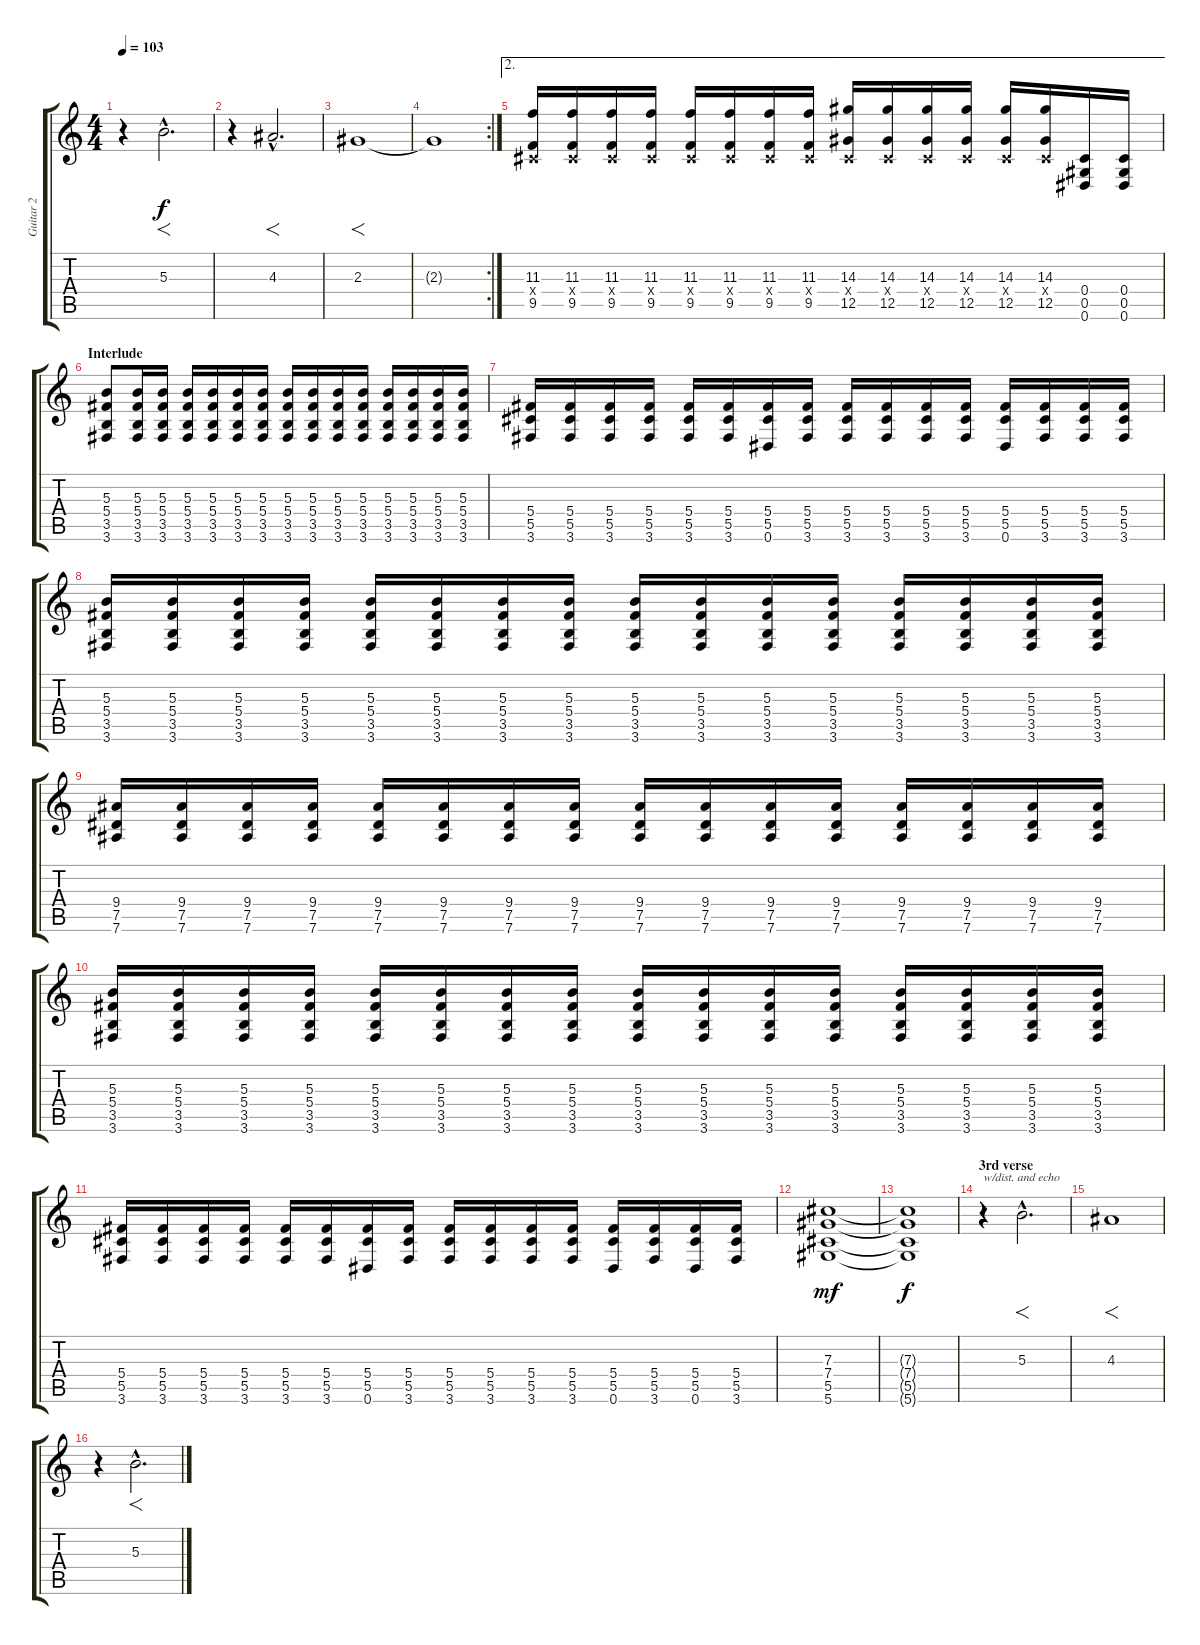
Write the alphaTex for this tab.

\track ("Guitar 2" "Guitar 2") {instrument distortionguitar}
\staff {score tabs}
\tuning (Eb4 Bb3 Gb3 Db3 Ab2 Eb2) {hide}
\ts (4 4)
\tempo 103
\clef g2
\ks c
r.4{dy f} 5.3{hac}.2{f d} |
r.4 4.3{hac}.2{f d} |
2.3.1{f} |
\rc 2
2.3{t}.1 |
\ae 2
(11.3 0.4{x} 9.5).16 (11.3 0.4{x} 9.5).16 (11.3 0.4{x} 9.5).16 (11.3 0.4{x} 9.5).16 (11.3 0.4{x} 9.5).16 (11.3 0.4{x} 9.5).16 (11.3 0.4{x} 9.5).16 (11.3 0.4{x} 9.5).16 (14.3 0.4{x} 12.5).16 (14.3 0.4{x} 12.5).16 (14.3 0.4{x} 12.5).16 (14.3 0.4{x} 12.5).16 (14.3 0.4{x} 12.5).16 (14.3 0.4{x} 12.5).16 (0.4 0.5 0.6).16 (0.4 0.5 0.6).16 |
\section ("" "Interlude")
(5.3 5.4 3.5 3.6).8 (5.3 5.4 3.5 3.6).16 (5.3 5.4 3.5 3.6).16 (5.3 5.4 3.5 3.6).16 (5.3 5.4 3.5 3.6).16 (5.3 5.4 3.5 3.6).16 (5.3 5.4 3.5 3.6).16 (5.3 5.4 3.5 3.6).16 (5.3 5.4 3.5 3.6).16 (5.3 5.4 3.5 3.6).16 (5.3 5.4 3.5 3.6).16 (5.3 5.4 3.5 3.6).16 (5.3 5.4 3.5 3.6).16 (5.3 5.4 3.5 3.6).16 (5.3 5.4 3.5 3.6).16 |
(5.4 5.5 3.6).16 (5.4 5.5 3.6).16 (5.4 5.5 3.6).16 (5.4 5.5 3.6).16 (5.4 5.5 3.6).16 (5.4 5.5 3.6).16 (5.4 5.5 0.6).16 (5.4 5.5 3.6).16 (5.4 5.5 3.6).16 (5.4 5.5 3.6).16 (5.4 5.5 3.6).16 (5.4 5.5 3.6).16 (5.4 5.5 0.6).16 (5.4 5.5 3.6).16 (5.4 5.5 3.6).16 (5.4 5.5 3.6).16 |
(5.3 5.4 3.5 3.6).16 (5.3 5.4 3.5 3.6).16 (5.3 5.4 3.5 3.6).16 (5.3 5.4 3.5 3.6).16 (5.3 5.4 3.5 3.6).16 (5.3 5.4 3.5 3.6).16 (5.3 5.4 3.5 3.6).16 (5.3 5.4 3.5 3.6).16 (5.3 5.4 3.5 3.6).16 (5.3 5.4 3.5 3.6).16 (5.3 5.4 3.5 3.6).16 (5.3 5.4 3.5 3.6).16 (5.3 5.4 3.5 3.6).16 (5.3 5.4 3.5 3.6).16 (5.3 5.4 3.5 3.6).16 (5.3 5.4 3.5 3.6).16 |
(9.4 7.5 7.6).16 (9.4 7.5 7.6).16 (9.4 7.5 7.6).16 (9.4 7.5 7.6).16 (9.4 7.5 7.6).16 (9.4 7.5 7.6).16 (9.4 7.5 7.6).16 (9.4 7.5 7.6).16 (9.4 7.5 7.6).16 (9.4 7.5 7.6).16 (9.4 7.5 7.6).16 (9.4 7.5 7.6).16 (9.4 7.5 7.6).16 (9.4 7.5 7.6).16 (9.4 7.5 7.6).16 (9.4 7.5 7.6).16 |
(5.3 5.4 3.5 3.6).16 (5.3 5.4 3.5 3.6).16 (5.3 5.4 3.5 3.6).16 (5.3 5.4 3.5 3.6).16 (5.3 5.4 3.5 3.6).16 (5.3 5.4 3.5 3.6).16 (5.3 5.4 3.5 3.6).16 (5.3 5.4 3.5 3.6).16 (5.3 5.4 3.5 3.6).16 (5.3 5.4 3.5 3.6).16 (5.3 5.4 3.5 3.6).16 (5.3 5.4 3.5 3.6).16 (5.3 5.4 3.5 3.6).16 (5.3 5.4 3.5 3.6).16 (5.3 5.4 3.5 3.6).16 (5.3 5.4 3.5 3.6).16 |
(5.4 5.5 3.6).16 (5.4 5.5 3.6).16 (5.4 5.5 3.6).16 (5.4 5.5 3.6).16 (5.4 5.5 3.6).16 (5.4 5.5 3.6).16 (5.4 5.5 0.6).16 (5.4 5.5 3.6).16 (5.4 5.5 3.6).16 (5.4 5.5 3.6).16 (5.4 5.5 3.6).16 (5.4 5.5 3.6).16 (5.4 5.5 0.6).16 (5.4 5.5 3.6).16 (5.4 5.5 0.6).16 (5.4 5.5 3.6).16 |
(7.3 7.4 5.5 5.6).1{dy mf} |
(7.3{t} 7.4{t} 5.5{t} 5.6{t}).1{dy f} |
\section ("" "3rd verse")
r.4{txt "w/dist. and echo"} 5.3{hac}.2{f d} |
4.3.1{f} |
r.4 5.3{hac}.2{f d}
